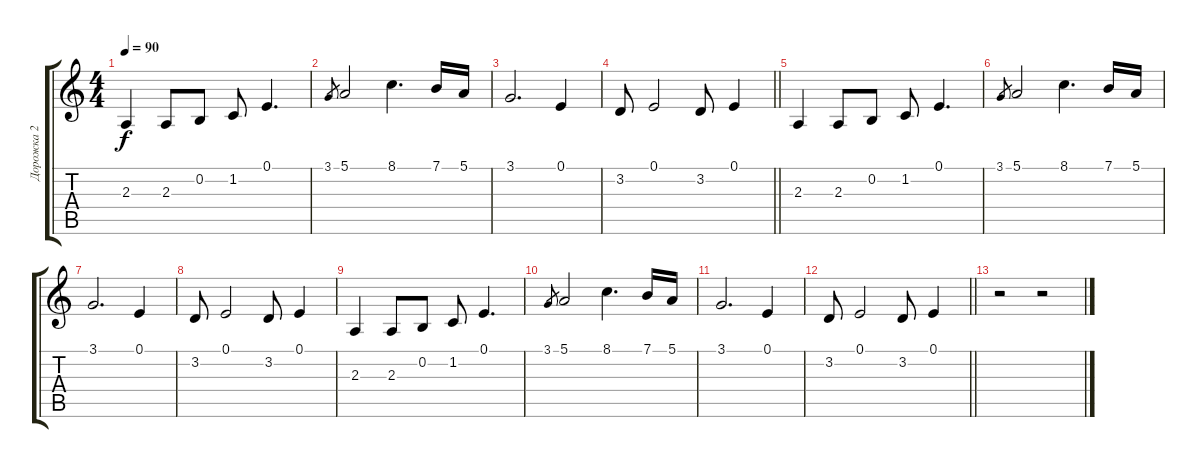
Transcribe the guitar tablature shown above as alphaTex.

\track ("Дорожка 2" "Дорожка 2") {instrument accordion}
\staff {score tabs}
\tuning (E4 B3 G3 D3 A2 E2) {hide}
\ts (4 4)
\tempo 90
\clef g2
\ks c
2.3.4{dy f} 2.3.8 0.2.8 1.2.8 0.1.4{d} |
3.1.8{gr} 5.1.2 8.1.4{d} 7.1.16 5.1.16 |
3.1.2{d} 0.1.4 |
\barLineRight lightlight
3.2.8 0.1.2 3.2.8 0.1.4 |
2.3.4 2.3.8 0.2.8 1.2.8 0.1.4{d} |
3.1.8{gr} 5.1.2 8.1.4{d} 7.1.16 5.1.16 |
3.1.2{d} 0.1.4 |
3.2.8 0.1.2 3.2.8 0.1.4 |
2.3.4 2.3.8 0.2.8 1.2.8 0.1.4{d} |
3.1.8{gr} 5.1.2 8.1.4{d} 7.1.16 5.1.16 |
3.1.2{d} 0.1.4 |
\barLineRight lightlight
3.2.8 0.1.2 3.2.8 0.1.4 |
r.2 r.2
